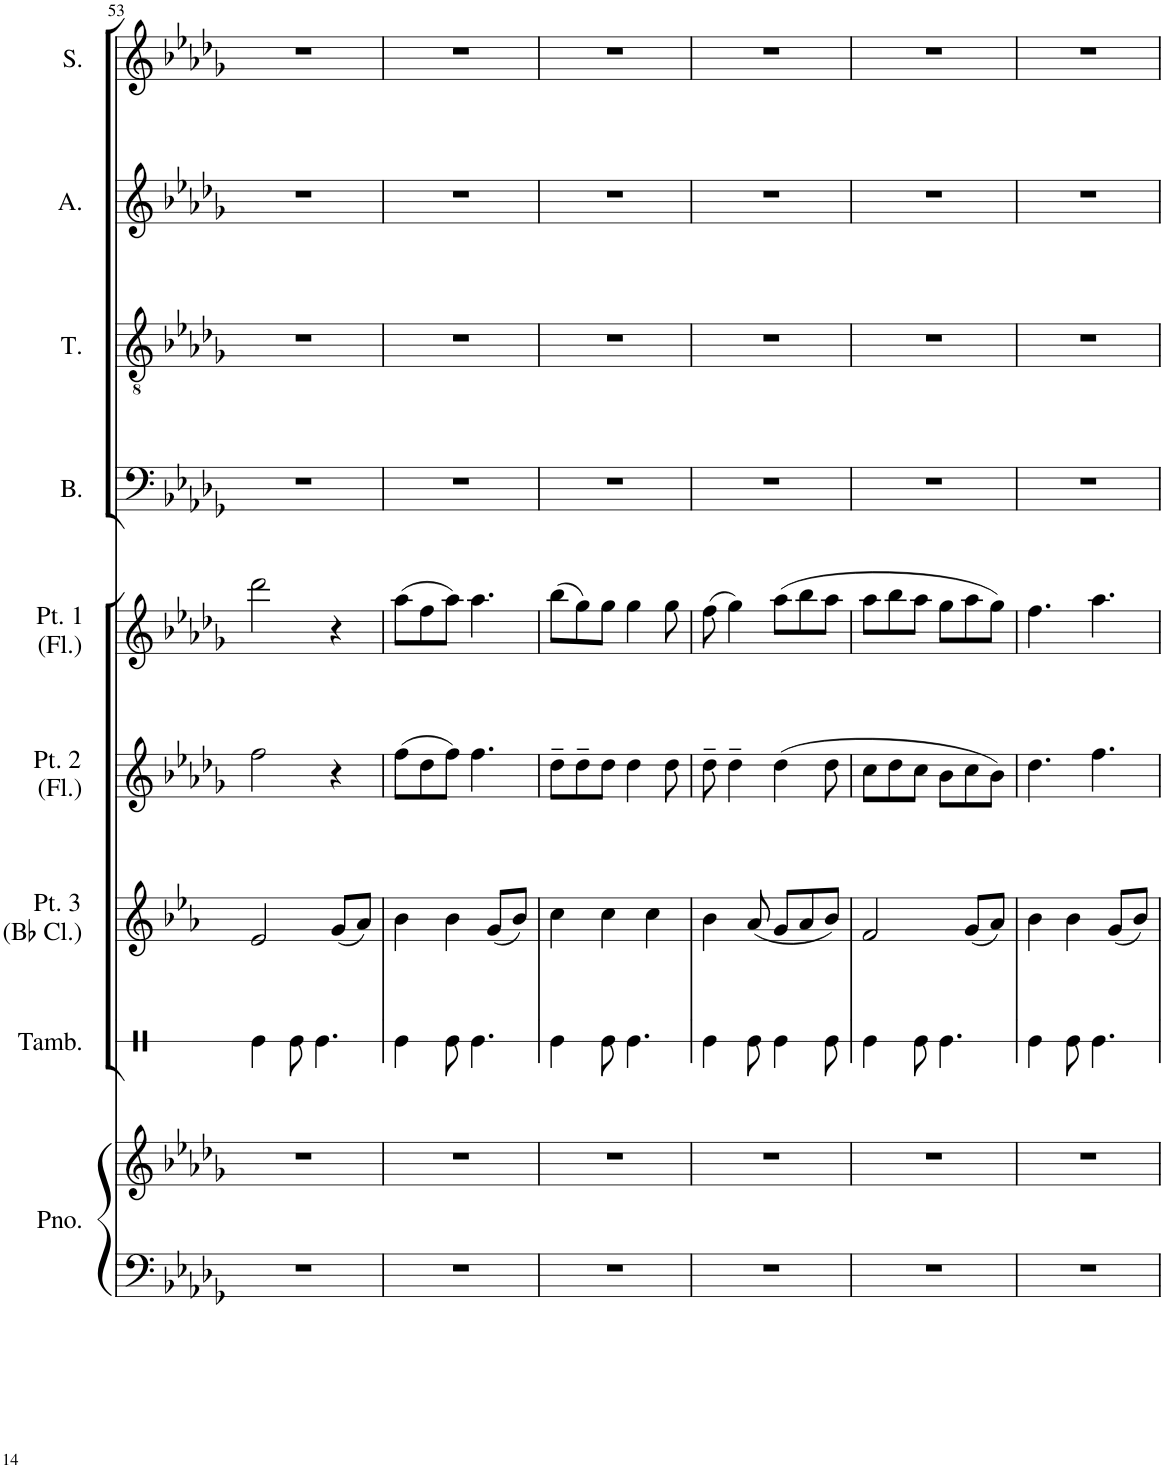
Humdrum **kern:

**kern	**kern	**kern	**kern	**kern	**kern	**kern	**kern	**kern	**kern	**kern	**kern
*part11	*part11	*part10	*part9	*part8	*part7	*part6	*part5	*part4	*part3	*part2	*part1
*staff12	*staff11	*staff10	*staff9	*staff8	*staff7	*staff6	*staff5	*staff4	*staff3	*staff2	*staff1
*I"Piano	*	*I"Tambourine	*I"Alto Saxophone	*I"Woodwind Part 3  (Bb Clarinet)	*I"Woodwind Part 3  (Bb Clarinet)	*I"Woodwind Part 2  (Flute)	*I"Woodwind Part 1 (Flute)	*I"Bass	*I"Tenor	*I"Alto	*I"Soprano
*I'Pno.	*	*I'Tamb.	*I'A. Sax.	*I'Pt. 3  (Bb Cl.)	*I'Pt. 3  (Bb Cl.)	*I'Pt. 2  (Fl.)	*I'Pt. 1 (Fl.)	*I'B.	*I'T.	*I'A.	*I'S.
!!LO:PB:g=z
*clefF4	*clefG2	*clefX	*clefG2	*clefG2	*clefG2	*clefG2	*clefG2	*clefF4	*clefGv2	*clefG2	*clefG2
*	*	*	*Trd5c9	*Trd1c2	*Trd1c2	*	*	*	*	*	*
*k[b-e-a-d-g-]	*k[b-e-a-d-g-]	*k[]	*k[b-e-]	*k[b-e-a-]	*k[b-e-a-]	*k[b-e-a-d-g-]	*k[b-e-a-d-g-]	*k[b-e-a-d-g-]	*k[b-e-a-d-g-]	*k[b-e-a-d-g-]	*k[b-e-a-d-g-]
*M6/8	*M6/8	*M6/8	*M6/8	*M6/8	*M6/8	*M6/8	*M6/8	*M6/8	*M6/8	*M6/8	*M6/8
=53	=53	=53	=53	=53	=53	=53	=53	=53	=53	=53	=53
2.r	2.r	4Re\	2b-	2e-/	2gg	2ff\	2ddd-\	2.r	2.r	2.r	2.r
.	.	8Re\	.	.	.	.	.	.	.	.	.
.	.	4.Re\	.	.	.	.	.	.	.	.	.
.	.	.	8dd\L	(8g/L	4r	4r	4r	.	.	.	.
.	.	.	8ee-\J	8a-/J)	.	.	.	.	.	.	.
=54	=54	=54	=54	=54	=54	=54	=54	=54	=54	=54	=54
2.r	2.r	4Re\	4ff	4b-\	4.ee-	(8ff\L	(8aa-\L	2.r	2.r	2.r	2.r
.	.	.	.	.	.	8dd-\	8ff\	.	.	.	.
.	.	8Re\	4ff	4b-\	.	8ff\J)	8aa-\J)	.	.	.	.
.	.	4.Re\	.	.	4.gg	4.ff\	4.aa-\	.	.	.	.
.	.	.	8dd\L	(8g/L	.	.	.	.	.	.	.
.	.	.	8ff\J	8b-/J)	.	.	.	.	.	.	.
=55	=55	=55	=55	=55	=55	=55	=55	=55	=55	=55	=55
2.r	2.r	4Re\	4gg	4cc\	4.ee-	8dd-~\L	(8bb-\L	2.r	2.r	2.r	2.r
.	.	.	.	.	.	8dd-~\	8gg-\)	.	.	.	.
.	.	8Re\	4gg	4cc\	.	8dd-\J	8gg-\J	.	.	.	.
.	.	4.Re\	.	.	4.ee-	4dd-\	4gg-\	.	.	.	.
.	.	.	4gg	4cc\	.	.	.	.	.	.	.
.	.	.	.	.	.	8dd-\	8gg-\	.	.	.	.
=56	=56	=56	=56	=56	=56	=56	=56	=56	=56	=56	=56
2.r	2.r	4Re\	4ff	4b-\	4.ee-	8dd-~\	(8ff\	2.r	2.r	2.r	2.r
.	.	.	.	.	.	4dd-~\	4gg-\)	.	.	.	.
.	.	8Re\	8ee-	(8a-/	.	.	.	.	.	.	.
.	.	4Re\	8dd\L	8g/L	4ee-	(4dd-\	(8aa-\L	.	.	.	.
.	.	.	8ee-\	8a-/	.	.	8bb-\	.	.	.	.
.	.	8Re\	8ff\J	8b-/J)	8ee-	8dd-\	8aa-\J	.	.	.	.
=57	=57	=57	=57	=57	=57	=57	=57	=57	=57	=57	=57
2.r	2.r	4Re\	2cc	2f/	4.dd	8cc\L	8aa-\L	2.r	2.r	2.r	2.r
.	.	.	.	.	.	8dd-\	8bb-\	.	.	.	.
.	.	8Re\	.	.	.	8cc\J	8aa-\J	.	.	.	.
.	.	4.Re\	.	.	4.dd	8b-\L	8gg-\L	.	.	.	.
.	.	.	8dd\L	(8g/L	.	8cc\	8aa-\	.	.	.	.
.	.	.	8ee-\J	8a-/J)	.	8b-\J)	8gg-\J)	.	.	.	.
=58	=58	=58	=58	=58	=58	=58	=58	=58	=58	=58	=58
2.r	2.r	4Re\	4ff	4b-\	4.ee-	4.dd-\	4.ff\	2.r	2.r	2.r	2.r
.	.	8Re\	4ff	4b-\	.	.	.	.	.	.	.
.	.	4.Re\	.	.	4.gg	4.ff\	4.aa-\	.	.	.	.
.	.	.	8dd\L	(8g/L	.	.	.	.	.	.	.
.	.	.	8ff\J	8b-/J)	.	.	.	.	.	.	.
=	=	=	=	=	=	=	=	=	=	=	=
*-	*-	*-	*-	*-	*-	*-	*-	*-	*-	*-	*-
